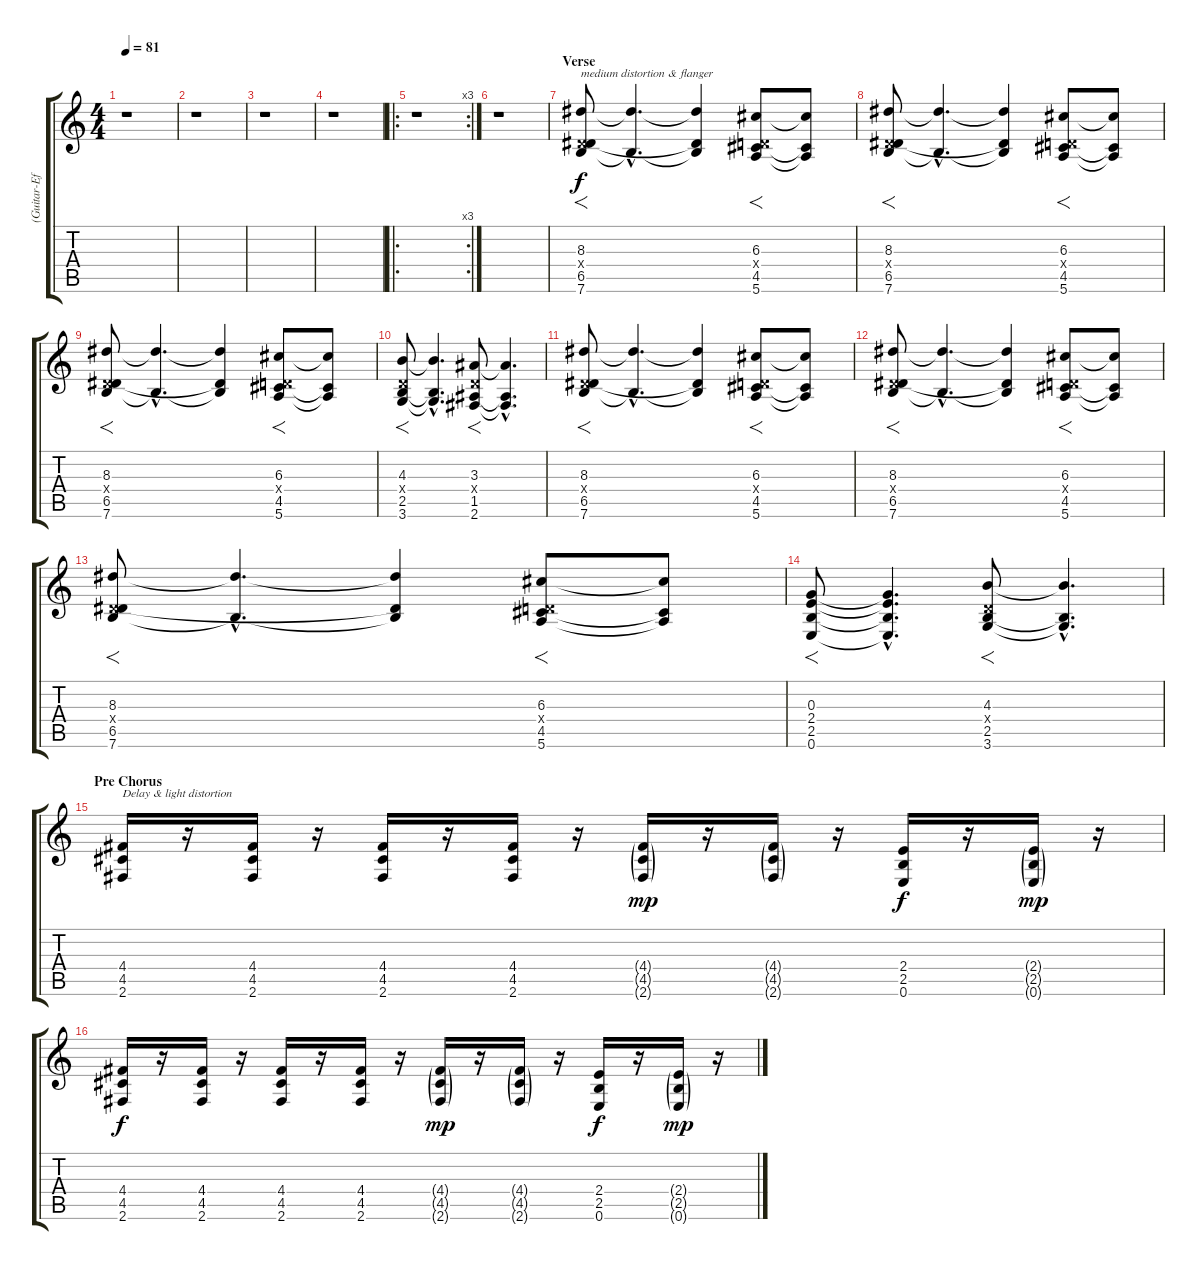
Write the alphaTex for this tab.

\track ("(Guitar-Effects and Fills)" "(Guitar-Ef") {instrument distortionguitar}
\staff {score tabs}
\tuning (E4 B3 G3 D3 A2 E2) {hide}
\ts (4 4)
\tempo 81
\clef g2
\ks c
r.1{dy mp} |
r.1 |
r.1 |
r.1 |
\ro
\rc 3
r.1 |
r.1 |
\section ("" "Verse")
(8.3 0.4{x} 6.5 7.6).8{f txt "medium distortion & flanger" dy f volume 9 instrument distortionguitar} (8.3{hac t} 7.6{hac t}).4{d} (8.3{t} 6.5{t} 7.6{t}).4 (6.3 0.4{x} 4.5 5.6).8{f} (6.3{t} 4.5{t} 5.6{t}).8 |
(8.3 0.4{x} 6.5 7.6).8{f volume 9 instrument distortionguitar} (8.3{hac t} 7.6{hac t}).4{d} (8.3{t} 6.5{t} 7.6{t}).4 (6.3 0.4{x} 4.5 5.6).8{f} (6.3{t} 4.5{t} 5.6{t}).8 |
(8.3 0.4{x} 6.5 7.6).8{f volume 9 instrument distortionguitar} (8.3{hac t} 7.6{hac t}).4{d} (8.3{t} 6.5{t} 7.6{t}).4 (6.3 0.4{x} 4.5 5.6).8{f} (6.3{t} 4.5{t} 5.6{t}).8 |
(4.3 0.4{x} 2.5 3.6).8{f volume 9} (4.3{hac t} 2.5{hac t} 3.6{hac t}).4{d} (3.3 0.4{x} 1.5 2.6).8{f} (3.3{hac t} 1.5{hac t} 2.6{hac t}).4{d} |
(8.3 0.4{x} 6.5 7.6).8{f volume 9 instrument distortionguitar} (8.3{hac t} 7.6{hac t}).4{d} (8.3{t} 6.5{t} 7.6{t}).4 (6.3 0.4{x} 4.5 5.6).8{f} (6.3{t} 4.5{t} 5.6{t}).8 |
(8.3 0.4{x} 6.5 7.6).8{f volume 9 instrument distortionguitar} (8.3{hac t} 7.6{hac t}).4{d} (8.3{t} 6.5{t} 7.6{t}).4 (6.3 0.4{x} 4.5 5.6).8{f} (6.3{t} 4.5{t} 5.6{t}).8 |
(8.3 0.4{x} 6.5 7.6).8{f volume 9 instrument distortionguitar} (8.3{hac t} 7.6{hac t}).4{d} (8.3{t} 6.5{t} 7.6{t}).4 (6.3 0.4{x} 4.5 5.6).8{f} (6.3{t} 4.5{t} 5.6{t}).8 |
(0.3 2.4 2.5 0.6).8{f volume 9} (0.3{hac t} 2.4{hac t} 2.5{hac t} 0.6{hac t}).4{d} (4.3 0.4{x} 2.5 3.6).8{f} (4.3{hac t} 2.5{hac t} 3.6{hac t}).4{d} |
\section ("" "Pre Chorus")
(4.4 4.5 2.6).16{txt "Delay & light distortion" volume 9 instrument distortionguitar} r.16 (4.4 4.5 2.6).16 r.16 (4.4 4.5 2.6).16 r.16 (4.4 4.5 2.6).16 r.16 (4.4{g} 4.5{g} 2.6{g}).16{dy mp} r.16 (4.4{g} 4.5{g} 2.6{g}).16 r.16 (2.4 2.5 0.6).16{dy f volume 12} r.16 (2.4{g} 2.5{g} 0.6{g}).16{dy mp} r.16 |
(4.4 4.5 2.6).16{dy f volume 6 instrument distortionguitar} r.16 (4.4 4.5 2.6).16 r.16 (4.4 4.5 2.6).16 r.16 (4.4 4.5 2.6).16 r.16 (4.4{g} 4.5{g} 2.6{g}).16{dy mp} r.16 (4.4{g} 4.5{g} 2.6{g}).16 r.16 (2.4 2.5 0.6).16{dy f volume 12} r.16 (2.4{g} 2.5{g} 0.6{g}).16{dy mp} r.16
